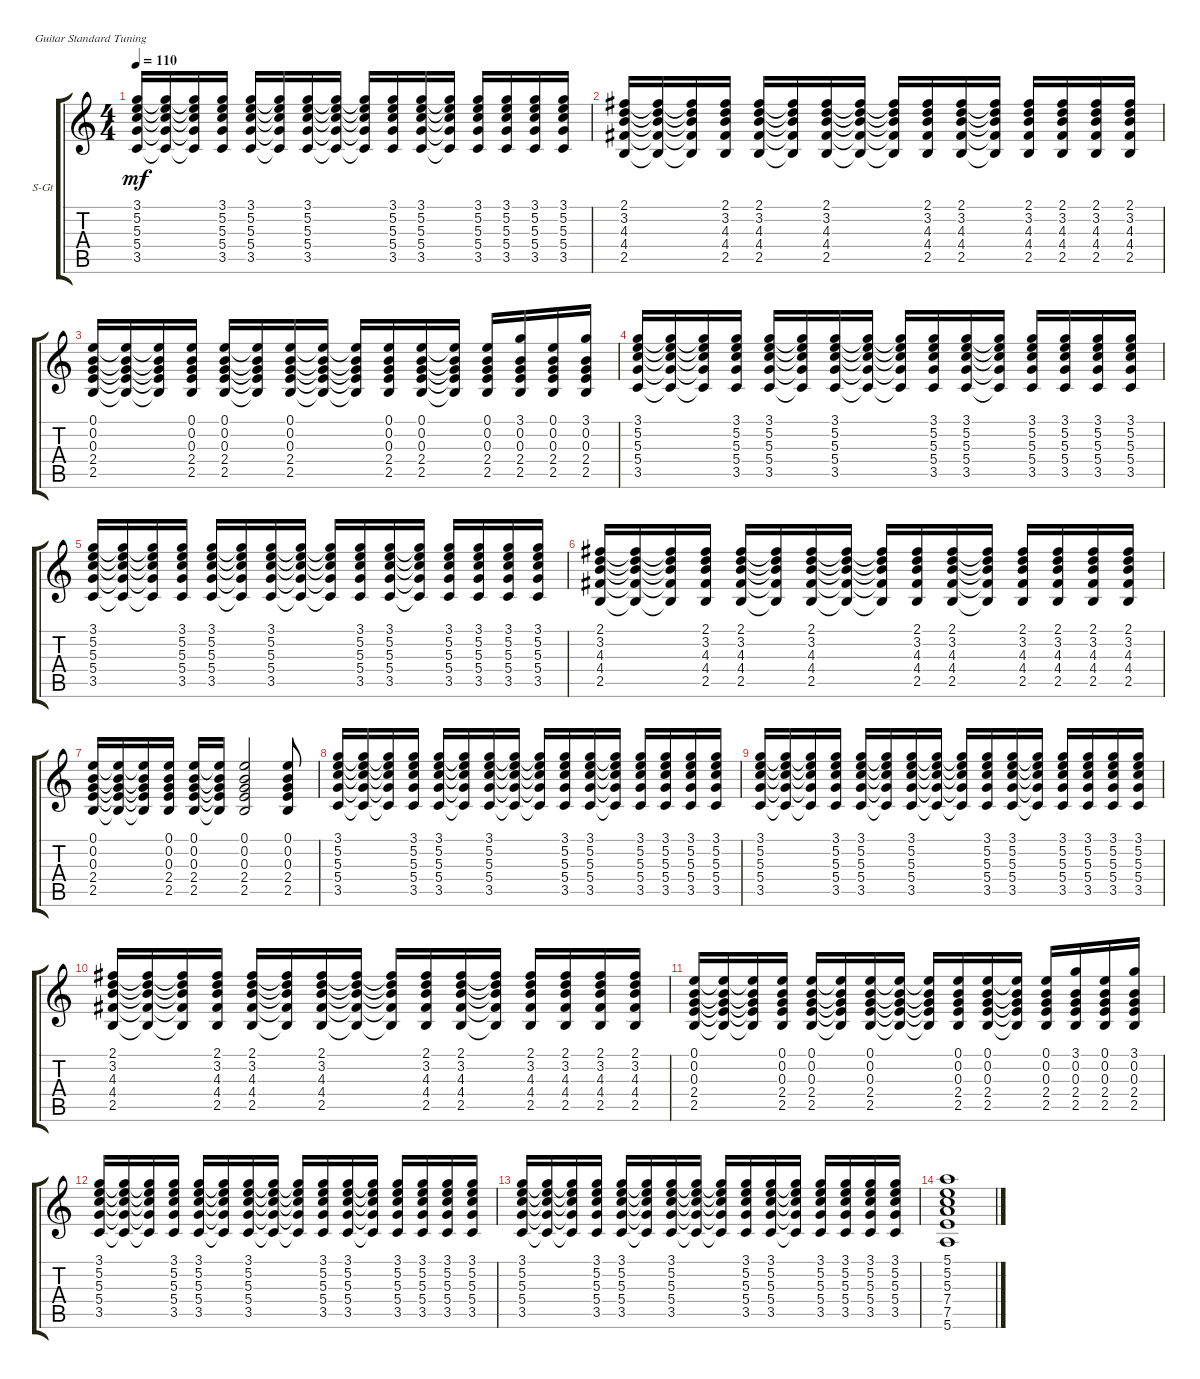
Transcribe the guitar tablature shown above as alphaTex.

\defaultSystemsLayout 4
\bracketExtendMode groupsimilarinstruments
\firstSystemTrackNameOrientation horizontal
\otherSystemsTrackNameOrientation horizontal
\track ("Steel Guitar" "S-Gt") {instrument acousticguitarsteel}
\staff {score tabs}
\tuning (E4 B3 G3 D3 A2 E2)
\ts (4 4)
\tempo 110
\clef g2
\ks c
(3.5 5.4 5.3 5.2 3.1).16{dy mf} (3.5{t} 5.4{t} 5.3{t} 5.2{t} 3.1{t}).16 (3.5{t} 5.4{t} 5.3{t} 5.2{t} 3.1{t}).16 (3.5 5.4 5.3 5.2 3.1).16 (3.5 5.4 5.3 5.2 3.1).16 (3.5{t} 5.4{t} 5.3{t} 5.2{t} 3.1{t}).16 (3.5 5.4 5.3 5.2 3.1).16 (3.5{t} 5.4{t} 5.3{t} 5.2{t} 3.1{t}).16 (3.5{t} 5.4{t} 5.3{t} 5.2{t} 3.1{t}).16 (3.5 5.4 5.3 5.2 3.1).16 (3.5 5.4 5.3 5.2 3.1).16 (3.5{t} 5.4{t} 5.3{t} 5.2{t} 3.1{t}).16 (3.5 5.4 5.3 5.2 3.1).16 (3.5 5.4 5.3 5.2 3.1).16 (3.5 5.4 5.3 5.2 3.1).16 (3.5 5.4 5.3 5.2 3.1).16 |
(2.5 4.4 4.3 3.2 2.1).16 (2.5{t} 4.4{t} 4.3{t} 3.2{t} 2.1{t}).16 (2.5{t} 4.4{t} 4.3{t} 3.2{t} 2.1{t}).16 (2.5 4.4 4.3 3.2 2.1).16 (2.5 4.4 4.3 3.2 2.1).16 (2.5{t} 4.4{t} 4.3{t} 3.2{t} 2.1{t}).16 (2.5 4.4 4.3 3.2 2.1).16 (2.5{t} 4.4{t} 4.3{t} 3.2{t} 2.1{t}).16 (2.5{t} 4.4{t} 4.3{t} 3.2{t} 2.1{t}).16 (2.5 4.4 4.3 3.2 2.1).16 (4.4 4.3 3.2 2.1 2.5).16 (2.5{t} 4.4{t} 4.3{t} 3.2{t} 2.1{t}).16 (2.5 4.4 4.3 3.2 2.1).16 (2.5 4.4 4.3 3.2 2.1).16 (2.5 4.4 4.3 3.2 2.1).16 (2.5 4.4 4.3 3.2 2.1).16 |
(2.5 2.4 0.3 0.2 0.1).16 (2.5{t} 2.4{t} 0.3{t} 0.2{t} 0.1{t}).16 (2.5{t} 2.4{t} 0.3{t} 0.2{t} 0.1{t}).16 (2.5 2.4 0.3 0.2 0.1).16 (2.5 2.4 0.3 0.2 0.1).16 (2.5{t} 2.4{t} 0.3{t} 0.2{t} 0.1{t}).16 (2.5 2.4 0.3 0.2 0.1).16 (2.5{t} 2.4{t} 0.3{t} 0.2{t} 0.1{t}).16 (2.5{t} 2.4{t} 0.3{t} 0.2{t} 0.1{t}).16 (2.5 2.4 0.3 0.2 0.1).16 (2.4 0.3 0.2 0.1 2.5).16 (2.5{t} 2.4{t} 0.3{t} 0.2{t} 0.1{t}).16 (2.5 2.4 0.3 0.2 0.1).16 (2.5 2.4 0.3 0.2 3.1).16 (2.5 2.4 0.3 0.2 0.1).16 (2.5 2.4 0.3 0.2 3.1).16 |
(3.5 5.4 5.3 5.2 3.1).16 (3.5{t} 5.4{t} 5.3{t} 5.2{t} 3.1{t}).16 (3.5{t} 5.4{t} 5.3{t} 5.2{t} 3.1{t}).16 (3.5 5.4 5.3 5.2 3.1).16 (3.5 5.4 5.3 5.2 3.1).16 (3.5{t} 5.4{t} 5.3{t} 5.2{t} 3.1{t}).16 (3.5 5.4 5.3 5.2 3.1).16 (3.5{t} 5.4{t} 5.3{t} 5.2{t} 3.1{t}).16 (3.5{t} 5.4{t} 5.3{t} 5.2{t} 3.1{t}).16 (3.5 5.4 5.3 5.2 3.1).16 (3.5 5.4 5.3 5.2 3.1).16 (3.5{t} 5.4{t} 5.3{t} 5.2{t} 3.1{t}).16 (3.5 5.4 5.3 5.2 3.1).16 (3.5 5.4 5.3 5.2 3.1).16 (3.5 5.4 5.3 5.2 3.1).16 (3.5 5.4 5.3 5.2 3.1).16 |
(3.5 5.4 5.3 5.2 3.1).16 (3.5{t} 5.4{t} 5.3{t} 5.2{t} 3.1{t}).16 (3.5{t} 5.4{t} 5.3{t} 5.2{t} 3.1{t}).16 (3.5 5.4 5.3 5.2 3.1).16 (3.5 5.4 5.3 5.2 3.1).16 (3.5{t} 5.4{t} 5.3{t} 5.2{t} 3.1{t}).16 (3.5 5.4 5.3 5.2 3.1).16 (3.5{t} 5.4{t} 5.3{t} 5.2{t} 3.1{t}).16 (3.5{t} 5.4{t} 5.3{t} 5.2{t} 3.1{t}).16 (3.5 5.4 5.3 5.2 3.1).16 (3.5 5.4 5.3 5.2 3.1).16 (3.5{t} 5.4{t} 5.3{t} 5.2{t} 3.1{t}).16 (3.5 5.4 5.3 5.2 3.1).16 (3.5 5.4 5.3 5.2 3.1).16 (3.5 5.4 5.3 5.2 3.1).16 (3.5 5.4 5.3 5.2 3.1).16 |
(2.5 4.4 4.3 3.2 2.1).16 (2.5{t} 4.4{t} 4.3{t} 3.2{t} 2.1{t}).16 (2.5{t} 4.4{t} 4.3{t} 3.2{t} 2.1{t}).16 (2.5 4.4 4.3 3.2 2.1).16 (2.5 4.4 4.3 3.2 2.1).16 (2.5{t} 4.4{t} 4.3{t} 3.2{t} 2.1{t}).16 (2.5 4.4 4.3 3.2 2.1).16 (2.5{t} 4.4{t} 4.3{t} 3.2{t} 2.1{t}).16 (2.5{t} 4.4{t} 4.3{t} 3.2{t} 2.1{t}).16 (2.5 4.4 4.3 3.2 2.1).16 (4.4 4.3 3.2 2.1 2.5).16 (2.5{t} 4.4{t} 4.3{t} 3.2{t} 2.1{t}).16 (2.5 4.4 4.3 3.2 2.1).16 (2.5 4.4 4.3 3.2 2.1).16 (2.5 4.4 4.3 3.2 2.1).16 (2.5 4.4 4.3 3.2 2.1).16 |
(2.5 2.4 0.3 0.2 0.1).16 (2.5{t} 2.4{t} 0.3{t} 0.2{t} 0.1{t}).16 (2.5{t} 2.4{t} 0.3{t} 0.2{t} 0.1{t}).16 (2.5 2.4 0.3 0.2 0.1).16 (2.5 2.4 0.3 0.2 0.1).16 (2.5{t} 2.4{t} 0.3{t} 0.2{t} 0.1{t}).16 (2.5 2.4 0.3 0.2 0.1).2 (2.5 2.4 0.3 0.2 0.1).8 |
(3.5 5.4 5.3 5.2 3.1).16 (3.5{t} 5.4{t} 5.3{t} 5.2{t} 3.1{t}).16 (3.5{t} 5.4{t} 5.3{t} 5.2{t} 3.1{t}).16 (3.5 5.4 5.3 5.2 3.1).16 (3.5 5.4 5.3 5.2 3.1).16 (3.5{t} 5.4{t} 5.3{t} 5.2{t} 3.1{t}).16 (3.5 5.4 5.3 5.2 3.1).16 (3.5{t} 5.4{t} 5.3{t} 5.2{t} 3.1{t}).16 (3.5{t} 5.4{t} 5.3{t} 5.2{t} 3.1{t}).16 (3.5 5.4 5.3 5.2 3.1).16 (3.5 5.4 5.3 5.2 3.1).16 (3.5{t} 5.4{t} 5.3{t} 5.2{t} 3.1{t}).16 (3.5 5.4 5.3 5.2 3.1).16 (3.5 5.4 5.3 5.2 3.1).16 (3.5 5.4 5.3 5.2 3.1).16 (3.5 5.4 5.3 5.2 3.1).16 |
(3.5 5.4 5.3 5.2 3.1).16 (3.5{t} 5.4{t} 5.3{t} 5.2{t} 3.1{t}).16 (3.5{t} 5.4{t} 5.3{t} 5.2{t} 3.1{t}).16 (3.5 5.4 5.3 5.2 3.1).16 (3.5 5.4 5.3 5.2 3.1).16 (3.5{t} 5.4{t} 5.3{t} 5.2{t} 3.1{t}).16 (3.5 5.4 5.3 5.2 3.1).16 (3.5{t} 5.4{t} 5.3{t} 5.2{t} 3.1{t}).16 (3.5{t} 5.4{t} 5.3{t} 5.2{t} 3.1{t}).16 (3.5 5.4 5.3 5.2 3.1).16 (3.5 5.4 5.3 5.2 3.1).16 (3.5{t} 5.4{t} 5.3{t} 5.2{t} 3.1{t}).16 (3.5 5.4 5.3 5.2 3.1).16 (3.5 5.4 5.3 5.2 3.1).16 (3.5 5.4 5.3 5.2 3.1).16 (3.5 5.4 5.3 5.2 3.1).16 |
(2.5 4.4 4.3 3.2 2.1).16 (2.5{t} 4.4{t} 4.3{t} 3.2{t} 2.1{t}).16 (2.5{t} 4.4{t} 4.3{t} 3.2{t} 2.1{t}).16 (2.5 4.4 4.3 3.2 2.1).16 (2.5 4.4 4.3 3.2 2.1).16 (2.5{t} 4.4{t} 4.3{t} 3.2{t} 2.1{t}).16 (2.5 4.4 4.3 3.2 2.1).16 (2.5{t} 4.4{t} 4.3{t} 3.2{t} 2.1{t}).16 (2.5{t} 4.4{t} 4.3{t} 3.2{t} 2.1{t}).16 (2.5 4.4 4.3 3.2 2.1).16 (4.4 4.3 3.2 2.1 2.5).16 (2.5{t} 4.4{t} 4.3{t} 3.2{t} 2.1{t}).16 (2.5 4.4 4.3 3.2 2.1).16 (2.5 4.4 4.3 3.2 2.1).16 (2.5 4.4 4.3 3.2 2.1).16 (2.5 4.4 4.3 3.2 2.1).16 |
(2.5 2.4 0.3 0.2 0.1).16 (2.5{t} 2.4{t} 0.3{t} 0.2{t} 0.1{t}).16 (2.5{t} 2.4{t} 0.3{t} 0.2{t} 0.1{t}).16 (2.5 2.4 0.3 0.2 0.1).16 (2.5 2.4 0.3 0.2 0.1).16 (2.5{t} 2.4{t} 0.3{t} 0.2{t} 0.1{t}).16 (2.5 2.4 0.3 0.2 0.1).16 (2.5{t} 2.4{t} 0.3{t} 0.2{t} 0.1{t}).16 (2.5{t} 2.4{t} 0.3{t} 0.2{t} 0.1{t}).16 (2.5 2.4 0.3 0.2 0.1).16 (2.4 0.3 0.2 0.1 2.5).16 (2.5{t} 2.4{t} 0.3{t} 0.2{t} 0.1{t}).16 (2.5 2.4 0.3 0.2 0.1).16 (2.5 2.4 0.3 0.2 3.1).16 (2.5 2.4 0.3 0.2 0.1).16 (2.5 2.4 0.3 0.2 3.1).16 |
(3.5 5.4 5.3 5.2 3.1).16 (3.5{t} 5.4{t} 5.3{t} 5.2{t} 3.1{t}).16 (3.5{t} 5.4{t} 5.3{t} 5.2{t} 3.1{t}).16 (3.5 5.4 5.3 5.2 3.1).16 (3.5 5.4 5.3 5.2 3.1).16 (3.5{t} 5.4{t} 5.3{t} 5.2{t} 3.1{t}).16 (3.5 5.4 5.3 5.2 3.1).16 (3.5{t} 5.4{t} 5.3{t} 5.2{t} 3.1{t}).16 (3.5{t} 5.4{t} 5.3{t} 5.2{t} 3.1{t}).16 (3.5 5.4 5.3 5.2 3.1).16 (3.5 5.4 5.3 5.2 3.1).16 (3.5{t} 5.4{t} 5.3{t} 5.2{t} 3.1{t}).16 (3.5 5.4 5.3 5.2 3.1).16 (3.5 5.4 5.3 5.2 3.1).16 (3.5 5.4 5.3 5.2 3.1).16 (3.5 5.4 5.3 5.2 3.1).16 |
(3.5 5.4 5.3 5.2 3.1).16 (3.5{t} 5.4{t} 5.3{t} 5.2{t} 3.1{t}).16 (3.5{t} 5.4{t} 5.3{t} 5.2{t} 3.1{t}).16 (3.5 5.4 5.3 5.2 3.1).16 (3.5 5.4 5.3 5.2 3.1).16 (3.5{t} 5.4{t} 5.3{t} 5.2{t} 3.1{t}).16 (3.5 5.4 5.3 5.2 3.1).16 (3.5{t} 5.4{t} 5.3{t} 5.2{t} 3.1{t}).16 (3.5{t} 5.4{t} 5.3{t} 5.2{t} 3.1{t}).16 (3.5 5.4 5.3 5.2 3.1).16 (3.5 5.4 5.3 5.2 3.1).16 (3.5{t} 5.4{t} 5.3{t} 5.2{t} 3.1{t}).16 (3.5 5.4 5.3 5.2 3.1).16 (3.5 5.4 5.3 5.2 3.1).16 (3.5 5.4 5.3 5.2 3.1).16 (3.5 5.4 5.3 5.2 3.1).16 |
(5.6 7.5 7.4 5.3 5.2 5.1).1
